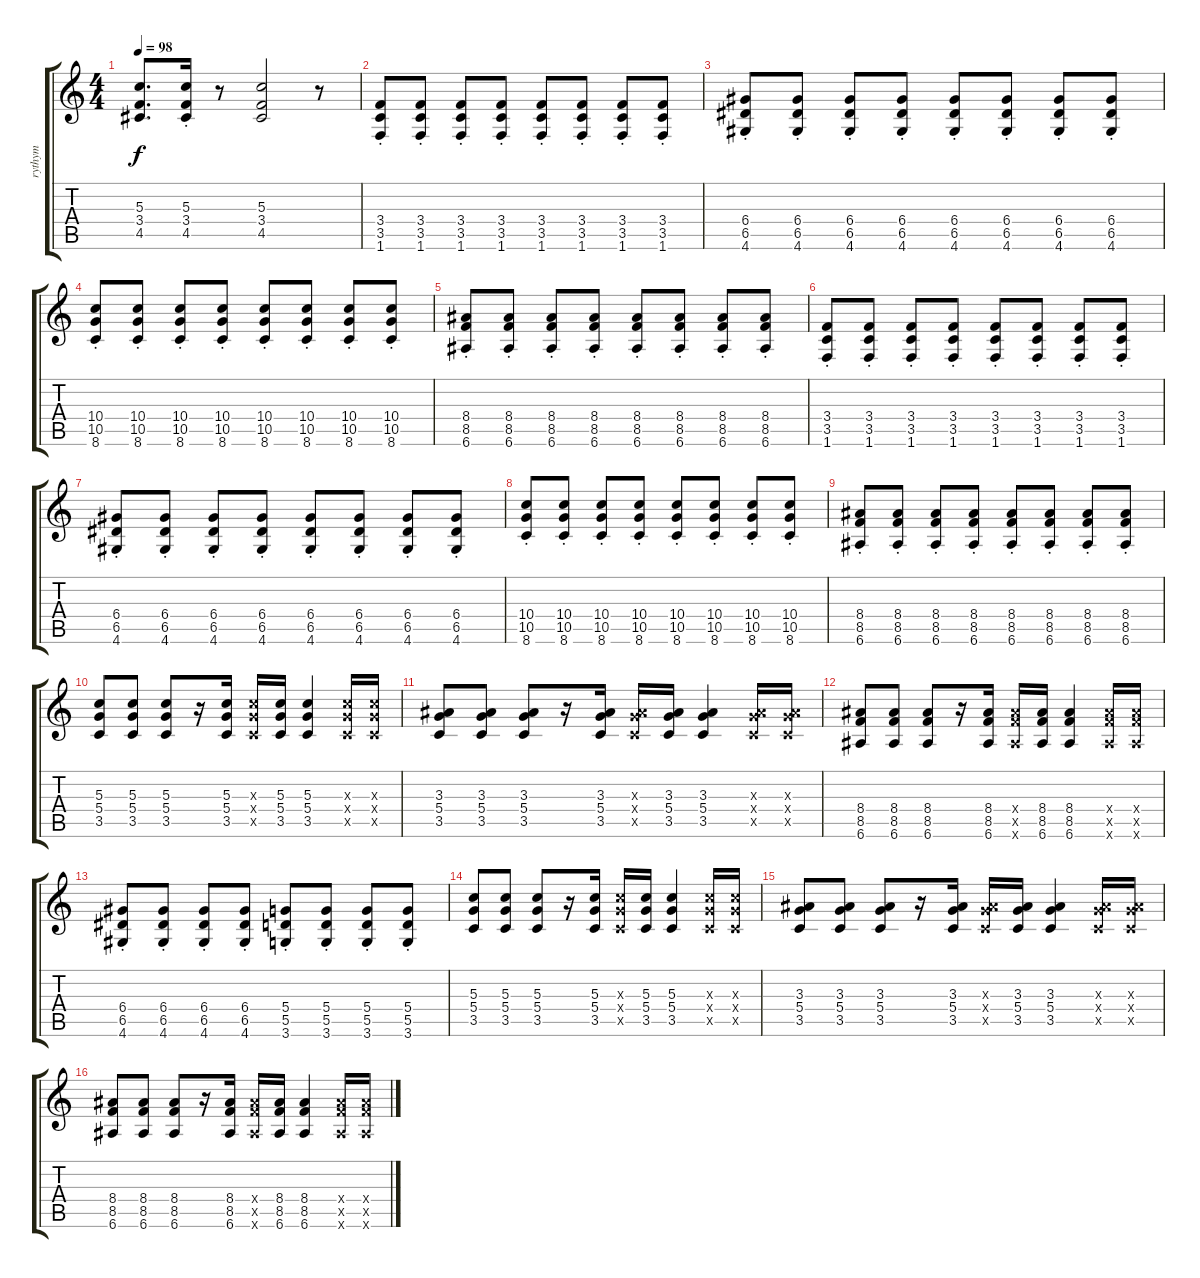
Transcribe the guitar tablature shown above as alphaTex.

\track ("rythym" "rythym") {instrument distortionguitar}
\staff {score tabs}
\tuning (E4 B3 G3 D3 A2 E2) {hide}
\ts (4 4)
\tempo 98
\clef g2
\ks c
(5.3 3.4 4.5).8{d dy f} (5.3{st} 3.4{st} 4.5{st}).16 r.8 (5.3 3.4 4.5).2 r.8 |
(3.4{st} 3.5{st} 1.6{st}).8 (3.4{st} 3.5{st} 1.6{st}).8 (3.4{st} 3.5{st} 1.6{st}).8 (3.4{st} 3.5{st} 1.6{st}).8 (3.4{st} 3.5{st} 1.6{st}).8 (3.4{st} 3.5{st} 1.6{st}).8 (3.4{st} 3.5{st} 1.6{st}).8 (3.4{st} 3.5{st} 1.6{st}).8 |
(6.4{st} 6.5{st} 4.6{st}).8 (6.4{st} 6.5{st} 4.6{st}).8 (6.4{st} 6.5{st} 4.6{st}).8 (6.4{st} 6.5{st} 4.6{st}).8 (6.4{st} 6.5{st} 4.6{st}).8 (6.4{st} 6.5{st} 4.6{st}).8 (6.4{st} 6.5{st} 4.6{st}).8 (6.4{st} 6.5{st} 4.6{st}).8 |
(10.4{st} 10.5{st} 8.6{st}).8 (10.4{st} 10.5{st} 8.6{st}).8 (10.4{st} 10.5{st} 8.6{st}).8 (10.4{st} 10.5{st} 8.6{st}).8 (10.4{st} 10.5{st} 8.6{st}).8 (10.4{st} 10.5{st} 8.6{st}).8 (10.4{st} 10.5{st} 8.6{st}).8 (10.4{st} 10.5{st} 8.6{st}).8 |
(8.4{st} 8.5{st} 6.6{st}).8 (8.4{st} 8.5{st} 6.6{st}).8 (8.4{st} 8.5{st} 6.6{st}).8 (8.4{st} 8.5{st} 6.6{st}).8 (8.4{st} 8.5{st} 6.6{st}).8 (8.4{st} 8.5{st} 6.6{st}).8 (8.4{st} 8.5{st} 6.6{st}).8 (8.4{st} 8.5{st} 6.6{st}).8 |
(3.4{st} 3.5{st} 1.6{st}).8 (3.4{st} 3.5{st} 1.6{st}).8 (3.4{st} 3.5{st} 1.6{st}).8 (3.4{st} 3.5{st} 1.6{st}).8 (3.4{st} 3.5{st} 1.6{st}).8 (3.4{st} 3.5{st} 1.6{st}).8 (3.4{st} 3.5{st} 1.6{st}).8 (3.4{st} 3.5{st} 1.6{st}).8 |
(6.4{st} 6.5{st} 4.6{st}).8 (6.4{st} 6.5{st} 4.6{st}).8 (6.4{st} 6.5{st} 4.6{st}).8 (6.4{st} 6.5{st} 4.6{st}).8 (6.4{st} 6.5{st} 4.6{st}).8 (6.4{st} 6.5{st} 4.6{st}).8 (6.4{st} 6.5{st} 4.6{st}).8 (6.4{st} 6.5{st} 4.6{st}).8 |
(10.4{st} 10.5{st} 8.6{st}).8 (10.4{st} 10.5{st} 8.6{st}).8 (10.4{st} 10.5{st} 8.6{st}).8 (10.4{st} 10.5{st} 8.6{st}).8 (10.4{st} 10.5{st} 8.6{st}).8 (10.4{st} 10.5{st} 8.6{st}).8 (10.4{st} 10.5{st} 8.6{st}).8 (10.4{st} 10.5{st} 8.6{st}).8 |
(8.4{st} 8.5{st} 6.6{st}).8 (8.4{st} 8.5{st} 6.6{st}).8 (8.4{st} 8.5{st} 6.6{st}).8 (8.4{st} 8.5{st} 6.6{st}).8 (8.4{st} 8.5{st} 6.6{st}).8 (8.4{st} 8.5{st} 6.6{st}).8 (8.4{st} 8.5{st} 6.6{st}).8 (8.4{st} 8.5{st} 6.6{st}).8 |
(5.3 5.4 3.5).8 (5.3 5.4 3.5).8 (5.3 5.4 3.5).8 r.16 (5.3 5.4 3.5).16 (5.3{x} 5.4{x} 3.5{x}).16 (5.3 5.4 3.5).16 (5.3 5.4 3.5).4 (5.3{x} 5.4{x} 3.5{x}).16 (5.3{x} 5.4{x} 3.5{x}).16 |
(3.3 5.4 3.5).8 (3.3 5.4 3.5).8 (3.3 5.4 3.5).8 r.16 (3.3 5.4 3.5).16 (3.3{x} 5.4{x} 3.5{x}).16 (3.3 5.4 3.5).16 (3.3 5.4 3.5).4 (3.3{x} 5.4{x} 3.5{x}).16 (3.3{x} 5.4{x} 3.5{x}).16 |
(8.4 8.5 6.6).8 (8.4 8.5 6.6).8 (8.4 8.5 6.6).8 r.16 (8.4 8.5 6.6).16 (8.4{x} 8.5{x} 6.6{x}).16 (8.4 8.5 6.6).16 (8.4 8.5 6.6).4 (8.4{x} 8.5{x} 6.6{x}).16 (8.4{x} 8.5{x} 6.6{x}).16 |
(6.4{st} 6.5{st} 4.6{st}).8 (6.4{st} 6.5{st} 4.6{st}).8 (6.4{st} 6.5{st} 4.6{st}).8 (6.4{st} 6.5{st} 4.6{st}).8 (5.4{st} 5.5{st} 3.6{st}).8 (5.4{st} 5.5{st} 3.6{st}).8 (5.4{st} 5.5{st} 3.6{st}).8 (5.4{st} 5.5{st} 3.6{st}).8 |
(5.3 5.4 3.5).8 (5.3 5.4 3.5).8 (5.3 5.4 3.5).8 r.16 (5.3 5.4 3.5).16 (5.3{x} 5.4{x} 3.5{x}).16 (5.3 5.4 3.5).16 (5.3 5.4 3.5).4 (5.3{x} 5.4{x} 3.5{x}).16 (5.3{x} 5.4{x} 3.5{x}).16 |
(3.3 5.4 3.5).8 (3.3 5.4 3.5).8 (3.3 5.4 3.5).8 r.16 (3.3 5.4 3.5).16 (3.3{x} 5.4{x} 3.5{x}).16 (3.3 5.4 3.5).16 (3.3 5.4 3.5).4 (3.3{x} 5.4{x} 3.5{x}).16 (3.3{x} 5.4{x} 3.5{x}).16 |
(8.4 8.5 6.6).8 (8.4 8.5 6.6).8 (8.4 8.5 6.6).8 r.16 (8.4 8.5 6.6).16 (8.4{x} 8.5{x} 6.6{x}).16 (8.4 8.5 6.6).16 (8.4 8.5 6.6).4 (8.4{x} 8.5{x} 6.6{x}).16 (8.4{x} 8.5{x} 6.6{x}).16
